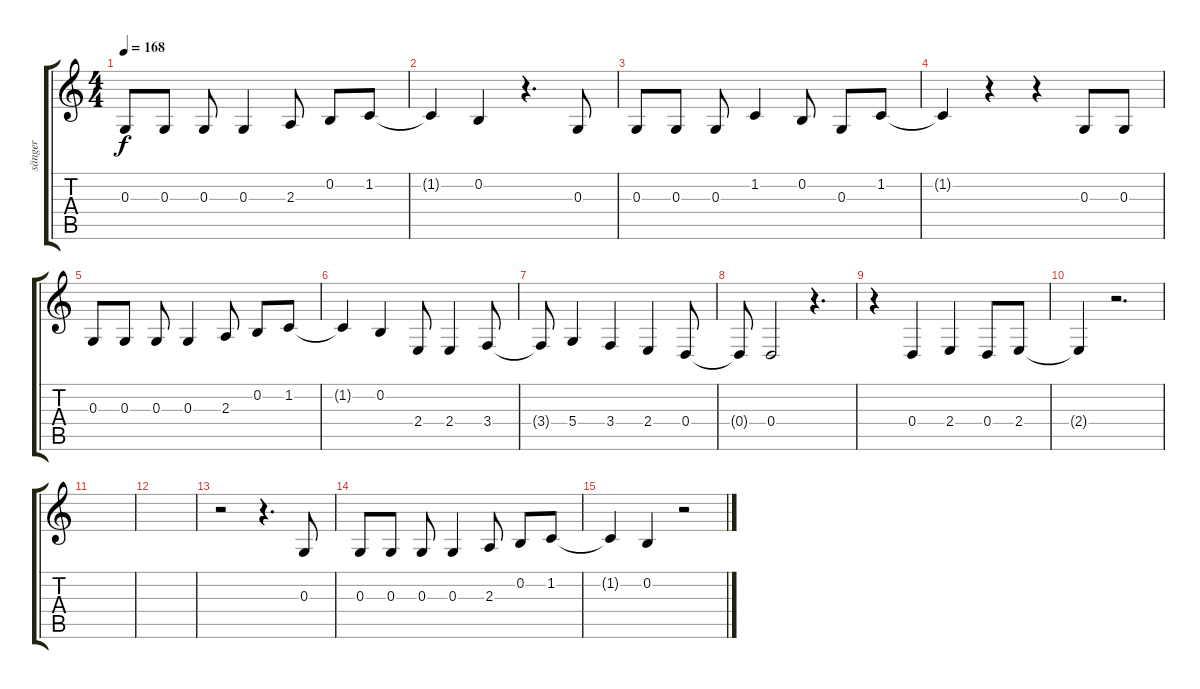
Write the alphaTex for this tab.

\track ("sänger" "sänger") {instrument oboe}
\staff {score tabs}
\tuning (E4 B3 G3 D3 A2 E2) {hide}
\ts (4 4)
\tempo 168
\clef g2
\ks c
0.3.8{dy f} 0.3.8 0.3.8 0.3.4 2.3.8 0.2.8 1.2.8 |
1.2{t}.4 0.2.4 r.4{d} 0.3.8 |
0.3.8 0.3.8 0.3.8 1.2.4 0.2.8 0.3.8 1.2.8 |
1.2{t}.4 r.4 r.4 0.3.8 0.3.8 |
0.3.8 0.3.8 0.3.8 0.3.4 2.3.8 0.2.8 1.2.8 |
1.2{t}.4 0.2.4 2.4.8 2.4.4 3.4.8 |
3.4{t}.8 5.4.4 3.4.4 2.4.4 0.4.8 |
0.4{t}.8 0.4.2 r.4{d} |
r.4 0.4.4 2.4.4 0.4.8 2.4.8 |
2.4{t}.4 r.2{d} |
|
|
r.2{volume 13} r.4{d} 0.3.8 |
0.3.8 0.3.8 0.3.8 0.3.4 2.3.8 0.2.8 1.2.8 |
1.2{t}.4 0.2.4 r.2
